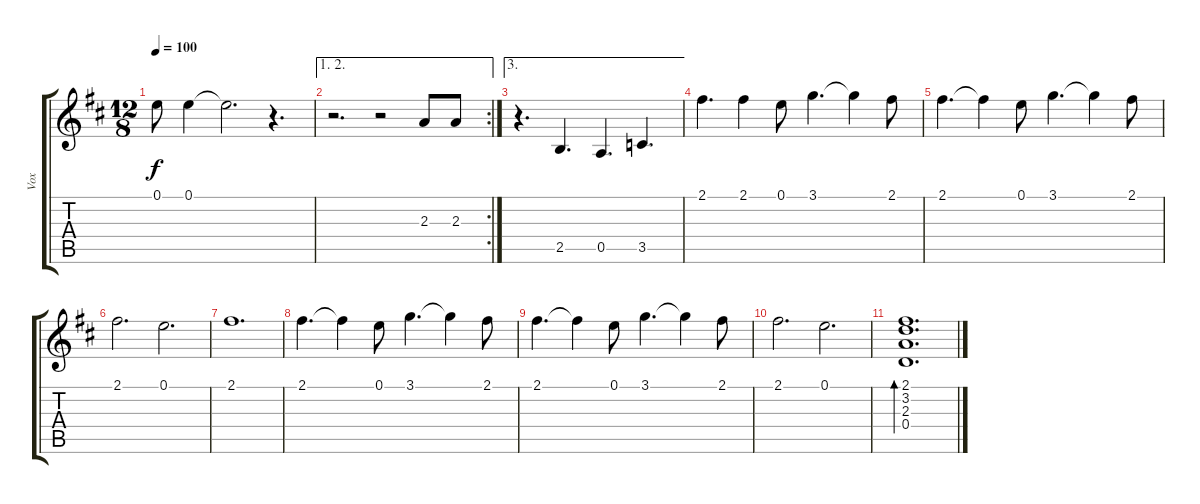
\track ("Vox" "Vox") {instrument fretlessbass}
\staff {score tabs}
\tuning (E4 B3 G3 D3 A2 E2) {hide}
\ts (12 8)
\tempo 100
\clef g2
\ks d
0.1.8{dy f} 0.1.4 0.1{t}.2{d} r.4{d} |
\ae (1 2)
\rc 2
r.2{d} r.2 2.3.8 2.3.8 |
\ae 3
r.4{d instrument electricguitarjazz} 2.5.4{d} 0.5.4{d} 3.5.4{d} |
2.1.4{d} 2.1.4 0.1.8 3.1.4{d} 3.1{t}.4 2.1.8 |
2.1.4{d} 2.1{t}.4 0.1.8 3.1.4{d} 3.1{t}.4 2.1.8 |
2.1.2{d} 0.1.2{d} |
2.1.1{d} |
2.1.4{d} 2.1{t}.4 0.1.8 3.1.4{d} 3.1{t}.4 2.1.8 |
2.1.4{d} 2.1{t}.4 0.1.8 3.1.4{d} 3.1{t}.4 2.1.8 |
2.1.2{d} 0.1.2{d} |
(2.1 3.2 2.3 0.4).1{d bd 480}
